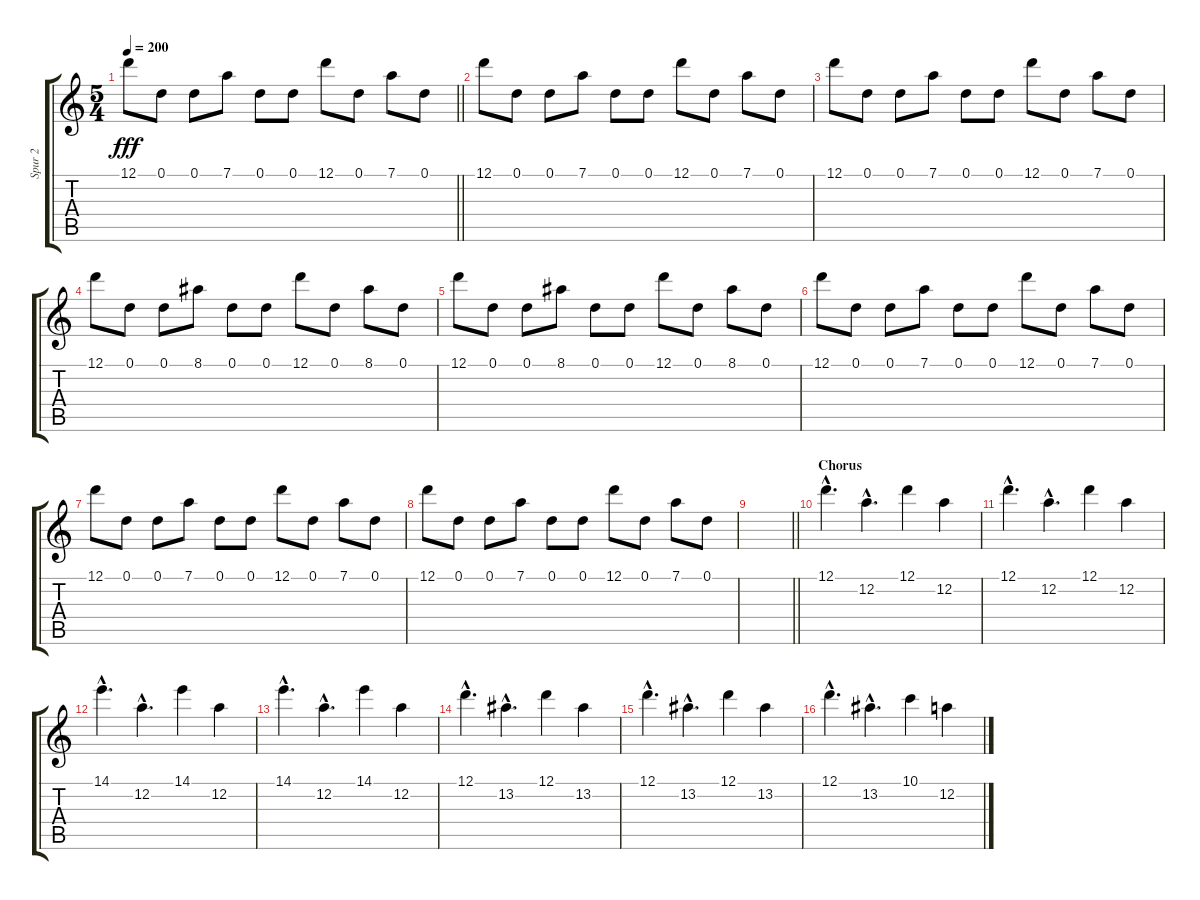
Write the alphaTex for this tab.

\track ("Spur 2" "Spur 2") {instrument overdrivenguitar}
\staff {score tabs}
\tuning (D4 A3 F3 C3 G2 C2) {hide}
\ts (5 4)
\tempo 200
\clef g2
\barLineRight lightlight
\ks c
12.1.8{dy fff} 0.1.8 0.1.8 7.1.8 0.1.8 0.1.8 12.1.8 0.1.8 7.1.8 0.1.8 |
12.1.8 0.1.8 0.1.8 7.1.8 0.1.8 0.1.8 12.1.8 0.1.8 7.1.8 0.1.8 |
12.1.8 0.1.8 0.1.8 7.1.8 0.1.8 0.1.8 12.1.8 0.1.8 7.1.8 0.1.8 |
12.1.8 0.1.8 0.1.8 8.1.8 0.1.8 0.1.8 12.1.8 0.1.8 8.1.8 0.1.8 |
12.1.8 0.1.8 0.1.8 8.1.8 0.1.8 0.1.8 12.1.8 0.1.8 8.1.8 0.1.8 |
12.1.8 0.1.8 0.1.8 7.1.8 0.1.8 0.1.8 12.1.8 0.1.8 7.1.8 0.1.8 |
12.1.8 0.1.8 0.1.8 7.1.8 0.1.8 0.1.8 12.1.8 0.1.8 7.1.8 0.1.8 |
12.1.8 0.1.8 0.1.8 7.1.8 0.1.8 0.1.8 12.1.8 0.1.8 7.1.8 0.1.8 |
\barLineRight lightlight
|
\section ("" "Chorus")
12.1{hac}.4{d} 12.2{hac}.4{d} 12.1.4 12.2.4 |
12.1{hac}.4{d} 12.2{hac}.4{d} 12.1.4 12.2.4 |
14.1{hac}.4{d} 12.2{hac}.4{d} 14.1.4 12.2.4 |
14.1{hac}.4{d} 12.2{hac}.4{d} 14.1.4 12.2.4 |
12.1{hac}.4{d} 13.2{hac}.4{d} 12.1.4 13.2.4 |
12.1{hac}.4{d} 13.2{hac}.4{d} 12.1.4 13.2.4 |
12.1{hac}.4{d} 13.2{hac}.4{d} 10.1.4 12.2.4
